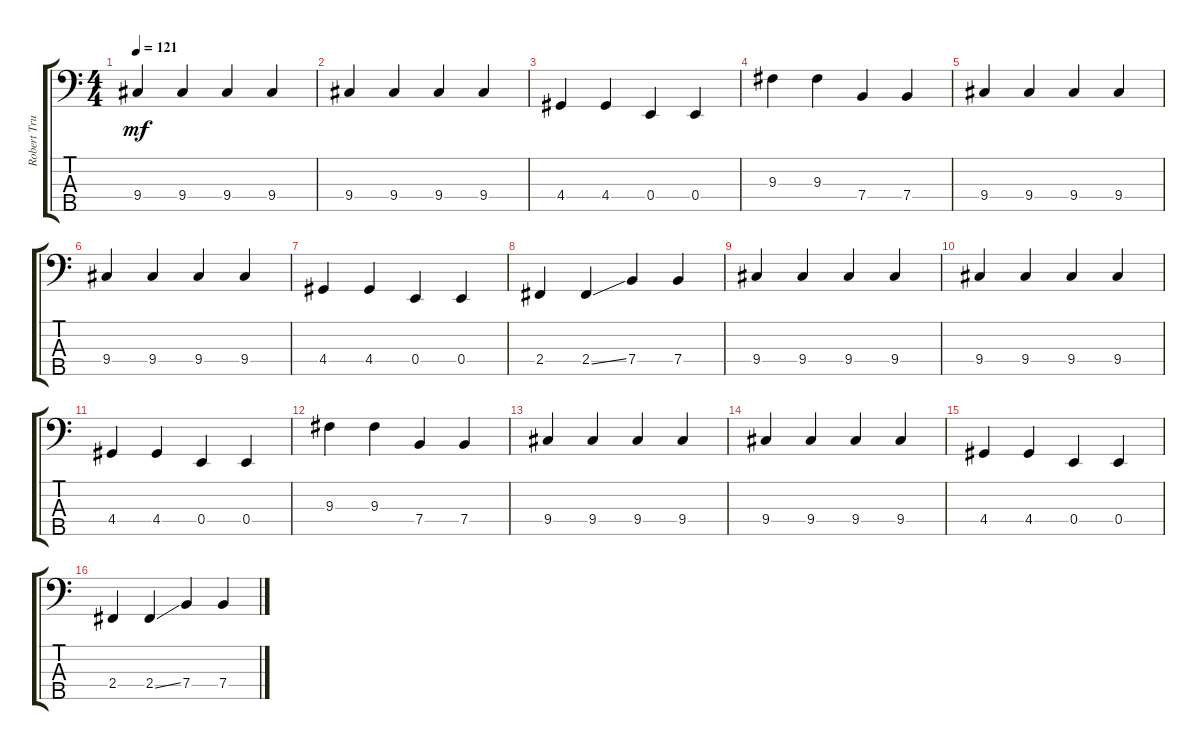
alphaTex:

\track ("Robert Trujillo" "Robert Tru") {instrument electricbassfinger}
\staff {score tabs}
\tuning (G2 D2 A1 E1 B0) {hide}
\ts (4 4)
\tempo 121
\clef f4
\ks c
9.4.4{dy mf} 9.4.4 9.4.4 9.4.4 |
9.4.4 9.4.4 9.4.4 9.4.4 |
4.4.4 4.4.4 0.4.4 0.4.4 |
9.3.4 9.3.4 7.4.4 7.4.4 |
9.4.4 9.4.4 9.4.4 9.4.4 |
9.4.4 9.4.4 9.4.4 9.4.4 |
4.4.4 4.4.4 0.4.4 0.4.4 |
2.4.4 2.4{ss}.4 7.4.4 7.4.4 |
9.4.4 9.4.4 9.4.4 9.4.4 |
9.4.4 9.4.4 9.4.4 9.4.4 |
4.4.4 4.4.4 0.4.4 0.4.4 |
9.3.4 9.3.4 7.4.4 7.4.4 |
9.4.4 9.4.4 9.4.4 9.4.4 |
9.4.4 9.4.4 9.4.4 9.4.4 |
4.4.4 4.4.4 0.4.4 0.4.4 |
2.4.4 2.4{ss}.4 7.4.4 7.4.4
